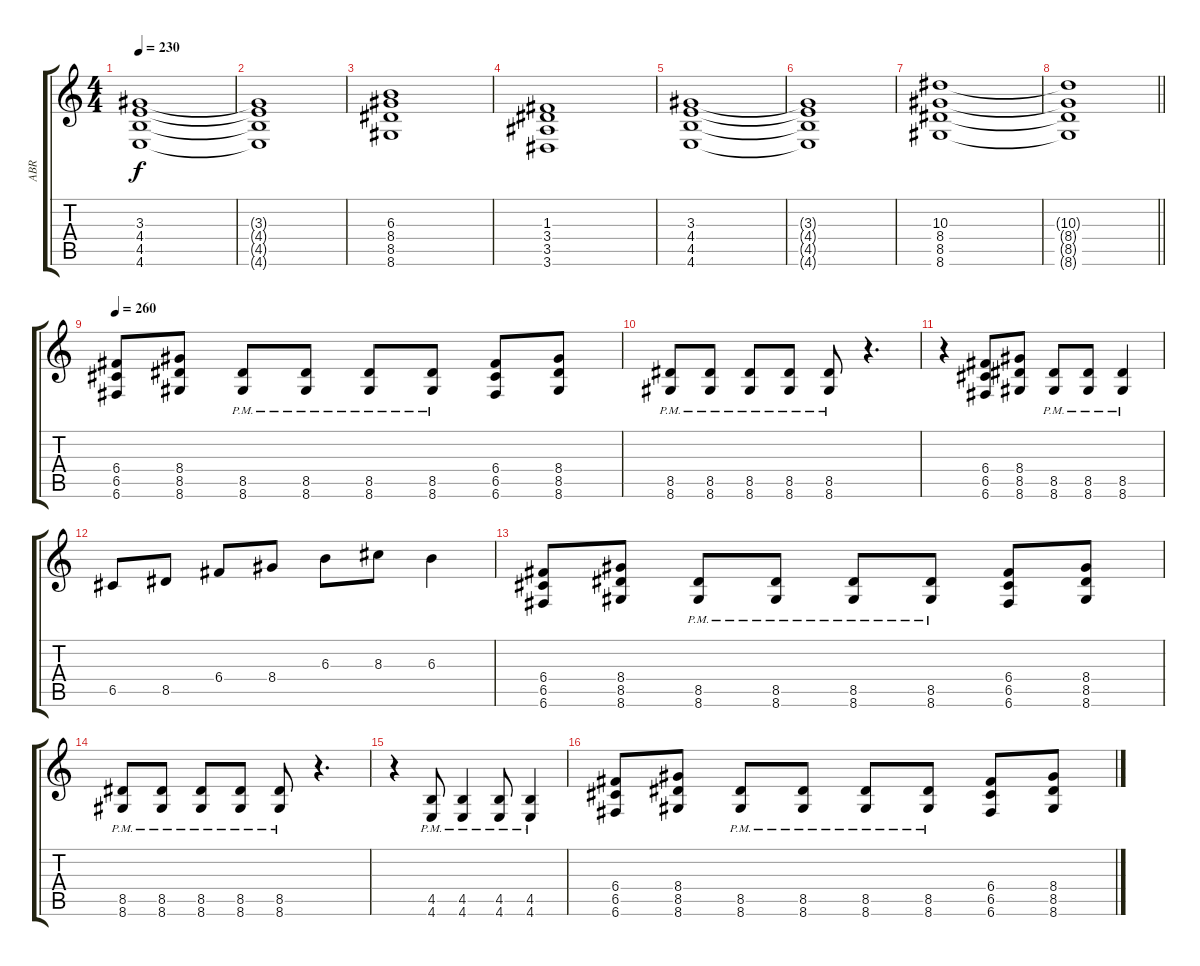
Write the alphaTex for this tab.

\track ("ABR" "ABR") {instrument distortionguitar}
\staff {score tabs}
\tuning (D4 A3 F3 C3 G2 C2) {hide}
\ts (4 4)
\tempo 230
\clef g2
\ks c
(3.3 4.4 4.5 4.6).1{dy f} |
(3.3{t} 4.4{t} 4.5{t} 4.6{t}).1 |
(6.3 8.4 8.5 8.6).1 |
(1.3 3.4 3.5 3.6).1 |
(3.3 4.4 4.5 4.6).1 |
(3.3{t} 4.4{t} 4.5{t} 4.6{t}).1 |
(10.3 8.4 8.5 8.6).1{balance 16} |
\barLineRight lightlight
(10.3{t} 8.4{t} 8.5{t} 8.6{t}).1 |
\tempo 260
(6.4 6.5 6.6).8{volume 16} (8.4 8.5 8.6).8 (8.5{pm} 8.6{pm}).8 (8.5{pm} 8.6{pm}).8 (8.5{pm} 8.6{pm}).8 (8.5{pm} 8.6{pm}).8 (6.4 6.5 6.6).8 (8.4 8.5 8.6).8 |
(8.5{pm} 8.6{pm}).8 (8.5{pm} 8.6{pm}).8 (8.5{pm} 8.6{pm}).8 (8.5{pm} 8.6{pm}).8 (8.5{pm} 8.6{pm}).8 r.4{d} |
r.4 (6.4 6.5 6.6).8 (8.4 8.5 8.6).8 (8.5{pm} 8.6{pm}).8 (8.5{pm} 8.6{pm}).8 (8.5{pm} 8.6{pm}).4 |
6.5.8 8.5.8 6.4.8 8.4.8 6.3.8 8.3.8 6.3.4 |
(6.4 6.5 6.6).8 (8.4 8.5 8.6).8 (8.5{pm} 8.6{pm}).8 (8.5{pm} 8.6{pm}).8 (8.5{pm} 8.6{pm}).8 (8.5{pm} 8.6{pm}).8 (6.4 6.5 6.6).8 (8.4 8.5 8.6).8 |
(8.5{pm} 8.6{pm}).8 (8.5{pm} 8.6{pm}).8 (8.5{pm} 8.6{pm}).8 (8.5{pm} 8.6{pm}).8 (8.5{pm} 8.6{pm}).8 r.4{d} |
r.4 (4.5{pm} 4.6{pm}).8 (4.5{pm} 4.6{pm}).4 (4.5{pm} 4.6{pm}).8 (4.5{pm} 4.6{pm}).4 |
(6.4 6.5 6.6).8 (8.4 8.5 8.6).8 (8.5{pm} 8.6{pm}).8 (8.5{pm} 8.6{pm}).8 (8.5{pm} 8.6{pm}).8 (8.5{pm} 8.6{pm}).8 (6.4 6.5 6.6).8 (8.4 8.5 8.6).8
